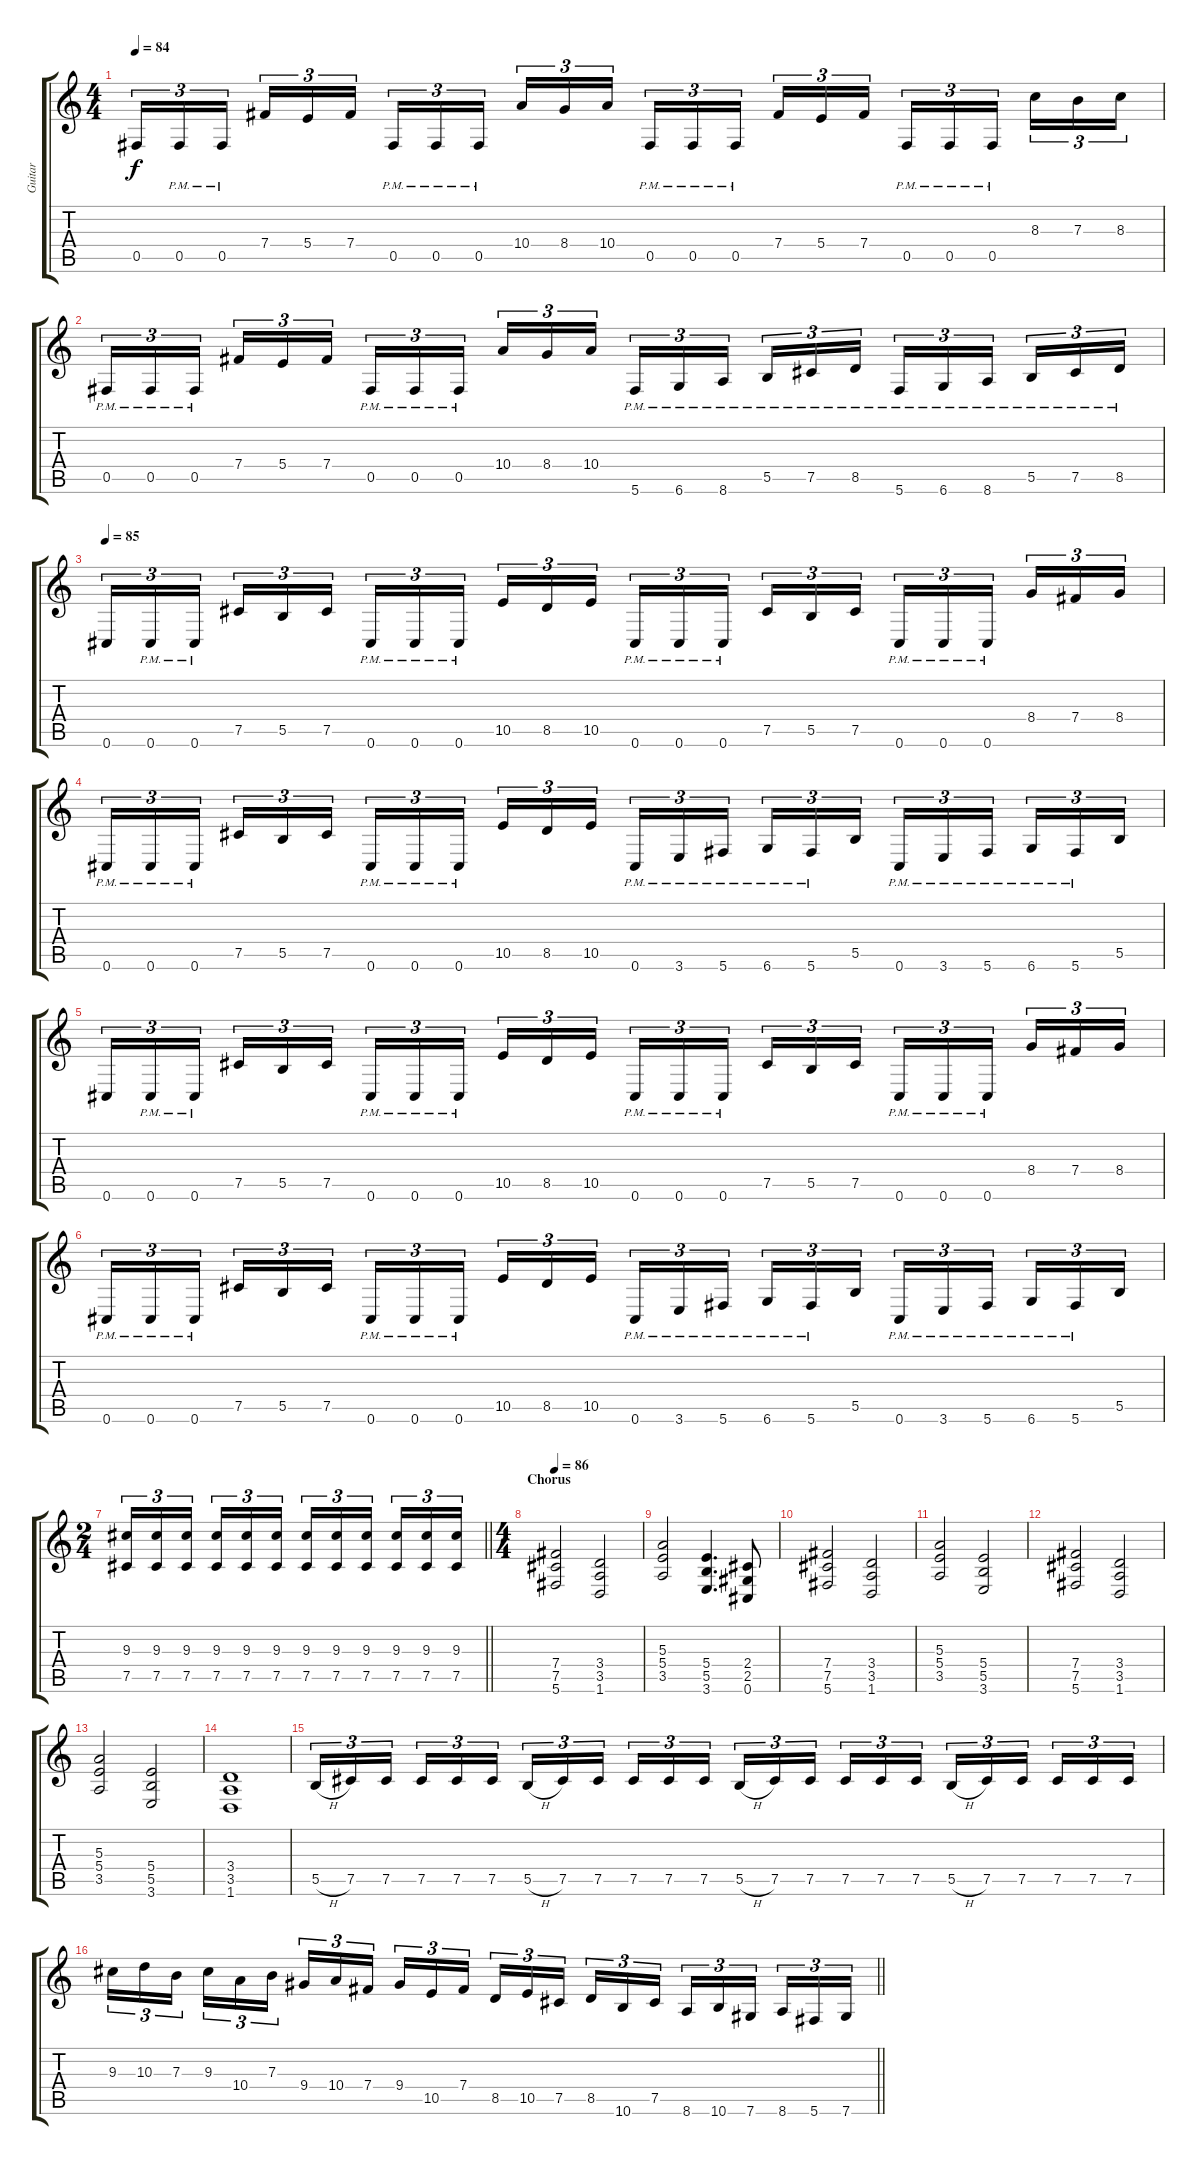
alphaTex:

\track ("Guitar" "Guitar") {instrument distortionguitar}
\staff {score tabs}
\tuning (Db4 Ab3 E3 B2 Gb2 Db2) {hide}
\ts (4 4)
\tempo 84
\clef g2
\ks c
0.5.16{tu (3 2) dy f} 0.5{pm}.16{tu (3 2)} 0.5{pm}.16{tu (3 2) beam splitsecondary} 7.4.16{tu (3 2)} 5.4.16{tu (3 2)} 7.4.16{tu (3 2)} 0.5{pm}.16{tu (3 2)} 0.5{pm}.16{tu (3 2)} 0.5{pm}.16{tu (3 2) beam splitsecondary} 10.4.16{tu (3 2)} 8.4.16{tu (3 2)} 10.4.16{tu (3 2)} 0.5{pm}.16{tu (3 2)} 0.5{pm}.16{tu (3 2)} 0.5{pm}.16{tu (3 2) beam splitsecondary} 7.4.16{tu (3 2)} 5.4.16{tu (3 2)} 7.4.16{tu (3 2)} 0.5{pm}.16{tu (3 2)} 0.5{pm}.16{tu (3 2)} 0.5{pm}.16{tu (3 2) beam splitsecondary} 8.3.16{tu (3 2)} 7.3.16{tu (3 2)} 8.3.16{tu (3 2)} |
0.5{pm}.16{tu (3 2)} 0.5{pm}.16{tu (3 2)} 0.5{pm}.16{tu (3 2) beam splitsecondary} 7.4.16{tu (3 2)} 5.4.16{tu (3 2)} 7.4.16{tu (3 2)} 0.5{pm}.16{tu (3 2)} 0.5{pm}.16{tu (3 2)} 0.5{pm}.16{tu (3 2) beam splitsecondary} 10.4.16{tu (3 2)} 8.4.16{tu (3 2)} 10.4.16{tu (3 2)} 5.6{pm}.16{tu (3 2)} 6.6{pm}.16{tu (3 2)} 8.6{pm}.16{tu (3 2) beam splitsecondary} 5.5{pm}.16{tu (3 2)} 7.5{pm}.16{tu (3 2)} 8.5{pm}.16{tu (3 2)} 5.6{pm}.16{tu (3 2)} 6.6{pm}.16{tu (3 2)} 8.6{pm}.16{tu (3 2) beam splitsecondary} 5.5{pm}.16{tu (3 2)} 7.5{pm}.16{tu (3 2)} 8.5{pm}.16{tu (3 2)} |
\tempo 85
0.6.16{tu (3 2)} 0.6{pm}.16{tu (3 2)} 0.6{pm}.16{tu (3 2) beam splitsecondary} 7.5.16{tu (3 2)} 5.5.16{tu (3 2)} 7.5.16{tu (3 2)} 0.6{pm}.16{tu (3 2)} 0.6{pm}.16{tu (3 2)} 0.6{pm}.16{tu (3 2) beam splitsecondary} 10.5.16{tu (3 2)} 8.5.16{tu (3 2)} 10.5.16{tu (3 2)} 0.6{pm}.16{tu (3 2)} 0.6{pm}.16{tu (3 2)} 0.6{pm}.16{tu (3 2) beam splitsecondary} 7.5.16{tu (3 2)} 5.5.16{tu (3 2)} 7.5.16{tu (3 2)} 0.6{pm}.16{tu (3 2)} 0.6{pm}.16{tu (3 2)} 0.6{pm}.16{tu (3 2) beam splitsecondary} 8.4.16{tu (3 2)} 7.4.16{tu (3 2)} 8.4.16{tu (3 2)} |
0.6{pm}.16{tu (3 2)} 0.6{pm}.16{tu (3 2)} 0.6{pm}.16{tu (3 2) beam splitsecondary} 7.5.16{tu (3 2)} 5.5.16{tu (3 2)} 7.5.16{tu (3 2)} 0.6{pm}.16{tu (3 2)} 0.6{pm}.16{tu (3 2)} 0.6{pm}.16{tu (3 2) beam splitsecondary} 10.5.16{tu (3 2)} 8.5.16{tu (3 2)} 10.5.16{tu (3 2)} 0.6{pm}.16{tu (3 2)} 3.6{pm}.16{tu (3 2)} 5.6{pm}.16{tu (3 2) beam splitsecondary} 6.6{pm}.16{tu (3 2)} 5.6{pm}.16{tu (3 2)} 5.5.16{tu (3 2)} 0.6{pm}.16{tu (3 2)} 3.6{pm}.16{tu (3 2)} 5.6{pm}.16{tu (3 2) beam splitsecondary} 6.6{pm}.16{tu (3 2)} 5.6{pm}.16{tu (3 2)} 5.5.16{tu (3 2)} |
0.6.16{tu (3 2)} 0.6{pm}.16{tu (3 2)} 0.6{pm}.16{tu (3 2) beam splitsecondary} 7.5.16{tu (3 2)} 5.5.16{tu (3 2)} 7.5.16{tu (3 2)} 0.6{pm}.16{tu (3 2)} 0.6{pm}.16{tu (3 2)} 0.6{pm}.16{tu (3 2) beam splitsecondary} 10.5.16{tu (3 2)} 8.5.16{tu (3 2)} 10.5.16{tu (3 2)} 0.6{pm}.16{tu (3 2)} 0.6{pm}.16{tu (3 2)} 0.6{pm}.16{tu (3 2) beam splitsecondary} 7.5.16{tu (3 2)} 5.5.16{tu (3 2)} 7.5.16{tu (3 2)} 0.6{pm}.16{tu (3 2)} 0.6{pm}.16{tu (3 2)} 0.6{pm}.16{tu (3 2) beam splitsecondary} 8.4.16{tu (3 2)} 7.4.16{tu (3 2)} 8.4.16{tu (3 2)} |
0.6{pm}.16{tu (3 2)} 0.6{pm}.16{tu (3 2)} 0.6{pm}.16{tu (3 2) beam splitsecondary} 7.5.16{tu (3 2)} 5.5.16{tu (3 2)} 7.5.16{tu (3 2)} 0.6{pm}.16{tu (3 2)} 0.6{pm}.16{tu (3 2)} 0.6{pm}.16{tu (3 2) beam splitsecondary} 10.5.16{tu (3 2)} 8.5.16{tu (3 2)} 10.5.16{tu (3 2)} 0.6{pm}.16{tu (3 2)} 3.6{pm}.16{tu (3 2)} 5.6{pm}.16{tu (3 2) beam splitsecondary} 6.6{pm}.16{tu (3 2)} 5.6{pm}.16{tu (3 2)} 5.5.16{tu (3 2)} 0.6{pm}.16{tu (3 2)} 3.6{pm}.16{tu (3 2)} 5.6{pm}.16{tu (3 2) beam splitsecondary} 6.6{pm}.16{tu (3 2)} 5.6{pm}.16{tu (3 2)} 5.5.16{tu (3 2)} |
\ts (2 4)
\barLineRight lightlight
(9.3 7.5).16{tu (3 2)} (9.3 7.5).16{tu (3 2)} (9.3 7.5).16{tu (3 2) beam splitsecondary} (9.3 7.5).16{tu (3 2)} (9.3 7.5).16{tu (3 2)} (9.3 7.5).16{tu (3 2)} (9.3 7.5).16{tu (3 2)} (9.3 7.5).16{tu (3 2)} (9.3 7.5).16{tu (3 2) beam splitsecondary} (9.3 7.5).16{tu (3 2)} (9.3 7.5).16{tu (3 2)} (9.3 7.5).16{tu (3 2)} |
\ts (4 4)
\section ("" "Chorus")
\tempo 86
(7.4 7.5 5.6).2 (3.4 3.5 1.6).2 |
(5.3 5.4 3.5).2 (5.4 5.5 3.6).4{d} (2.4 2.5 0.6).8 |
(7.4 7.5 5.6).2 (3.4 3.5 1.6).2 |
(5.3 5.4 3.5).2 (5.4 5.5 3.6).2 |
(7.4 7.5 5.6).2 (3.4 3.5 1.6).2 |
(5.3 5.4 3.5).2 (5.4 5.5 3.6).2 |
(3.4 3.5 1.6).1 |
5.5{h}.16{tu (3 2)} 7.5.16{tu (3 2)} 7.5.16{tu (3 2) beam splitsecondary} 7.5.16{tu (3 2)} 7.5.16{tu (3 2)} 7.5.16{tu (3 2)} 5.5{h}.16{tu (3 2)} 7.5.16{tu (3 2)} 7.5.16{tu (3 2) beam splitsecondary} 7.5.16{tu (3 2)} 7.5.16{tu (3 2)} 7.5.16{tu (3 2)} 5.5{h}.16{tu (3 2)} 7.5.16{tu (3 2)} 7.5.16{tu (3 2) beam splitsecondary} 7.5.16{tu (3 2)} 7.5.16{tu (3 2)} 7.5.16{tu (3 2)} 5.5{h}.16{tu (3 2)} 7.5.16{tu (3 2)} 7.5.16{tu (3 2) beam splitsecondary} 7.5.16{tu (3 2)} 7.5.16{tu (3 2)} 7.5.16{tu (3 2)} |
\barLineRight lightlight
9.3.16{tu (3 2)} 10.3.16{tu (3 2)} 7.3.16{tu (3 2) beam splitsecondary} 9.3.16{tu (3 2)} 10.4.16{tu (3 2)} 7.3.16{tu (3 2)} 9.4.16{tu (3 2)} 10.4.16{tu (3 2)} 7.4.16{tu (3 2) beam splitsecondary} 9.4.16{tu (3 2)} 10.5.16{tu (3 2)} 7.4.16{tu (3 2)} 8.5.16{tu (3 2)} 10.5.16{tu (3 2)} 7.5.16{tu (3 2) beam splitsecondary} 8.5.16{tu (3 2)} 10.6.16{tu (3 2)} 7.5.16{tu (3 2)} 8.6.16{tu (3 2)} 10.6.16{tu (3 2)} 7.6.16{tu (3 2) beam splitsecondary} 8.6.16{tu (3 2)} 5.6.16{tu (3 2)} 7.6.16{tu (3 2)}
